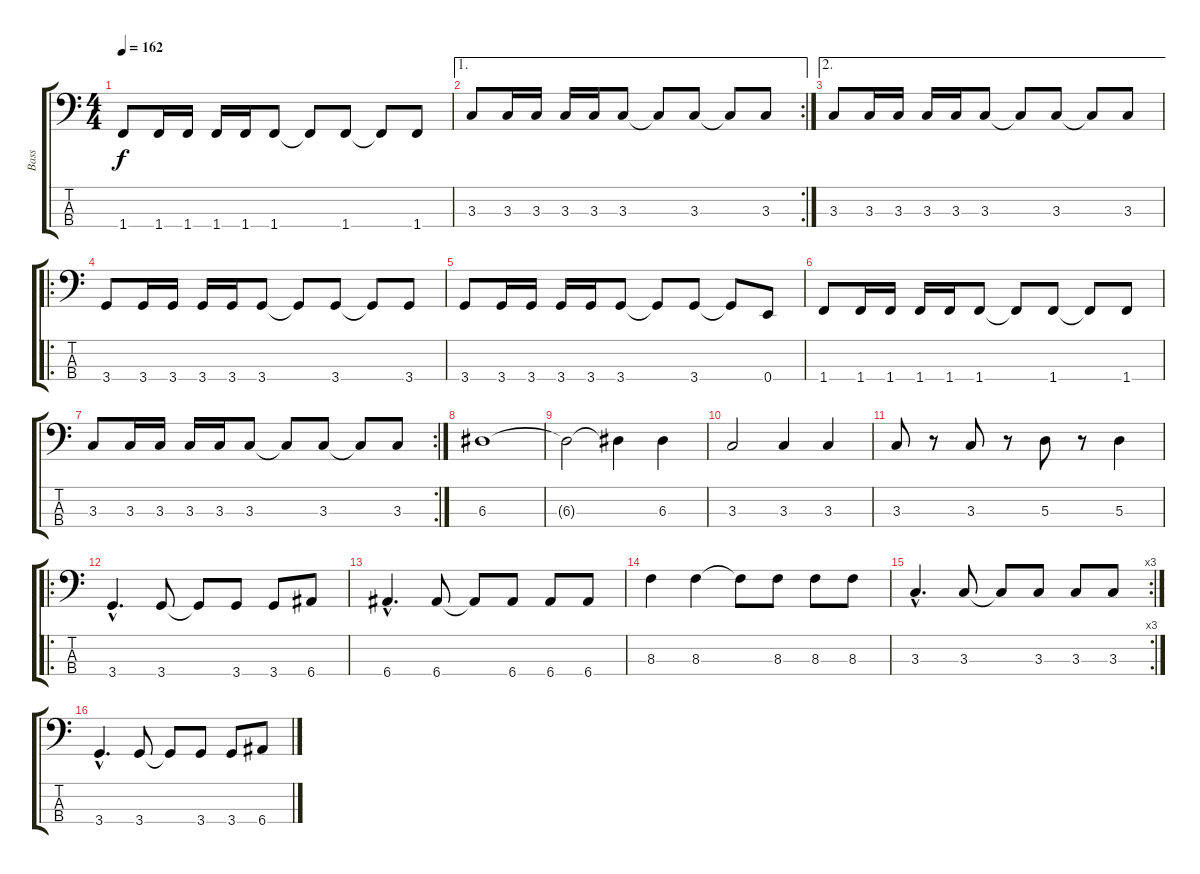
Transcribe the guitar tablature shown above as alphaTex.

\track ("Bass" "Bass") {instrument electricbasspick}
\staff {score tabs}
\tuning (G2 D2 A1 E1) {hide}
\ts (4 4)
\tempo 162
\clef f4
\ks c
1.4.8{dy f} 1.4.16 1.4.16 1.4.16 1.4.16 1.4.8 1.4{t}.8 1.4.8 1.4{t}.8 1.4.8 |
\ae 1
\rc 2
3.3.8 3.3.16 3.3.16 3.3.16 3.3.16 3.3.8 3.3{t}.8 3.3.8 3.3{t}.8 3.3.8 |
\ae 2
3.3.8 3.3.16 3.3.16 3.3.16 3.3.16 3.3.8 3.3{t}.8 3.3.8 3.3{t}.8 3.3.8 |
\ro
3.4.8 3.4.16 3.4.16 3.4.16 3.4.16 3.4.8 3.4{t}.8 3.4.8 3.4{t}.8 3.4.8 |
3.4.8 3.4.16 3.4.16 3.4.16 3.4.16 3.4.8 3.4{t}.8 3.4.8 3.4{t}.8 0.4.8 |
1.4.8 1.4.16 1.4.16 1.4.16 1.4.16 1.4.8 1.4{t}.8 1.4.8 1.4{t}.8 1.4.8 |
\rc 2
3.3.8 3.3.16 3.3.16 3.3.16 3.3.16 3.3.8 3.3{t}.8 3.3.8 3.3{t}.8 3.3.8 |
6.3.1 |
6.3{t}.2 6.3{t}.4 6.3.4 |
3.3.2 3.3.4 3.3.4 |
3.3.8 r.8 3.3.8 r.8 5.3.8 r.8 5.3.4 |
\ro
3.4{hac}.4{d} 3.4.8 3.4{t}.8 3.4.8 3.4.8 6.4.8 |
6.4{hac}.4{d} 6.4.8 6.4{t}.8 6.4.8 6.4.8 6.4.8 |
8.3.4 8.3.4 8.3{t}.8 8.3.8 8.3.8 8.3.8 |
\rc 3
3.3{hac}.4{d} 3.3.8 3.3{t}.8 3.3.8 3.3.8 3.3.8 |
3.4{hac}.4{d} 3.4.8 3.4{t}.8 3.4.8 3.4.8 6.4.8
